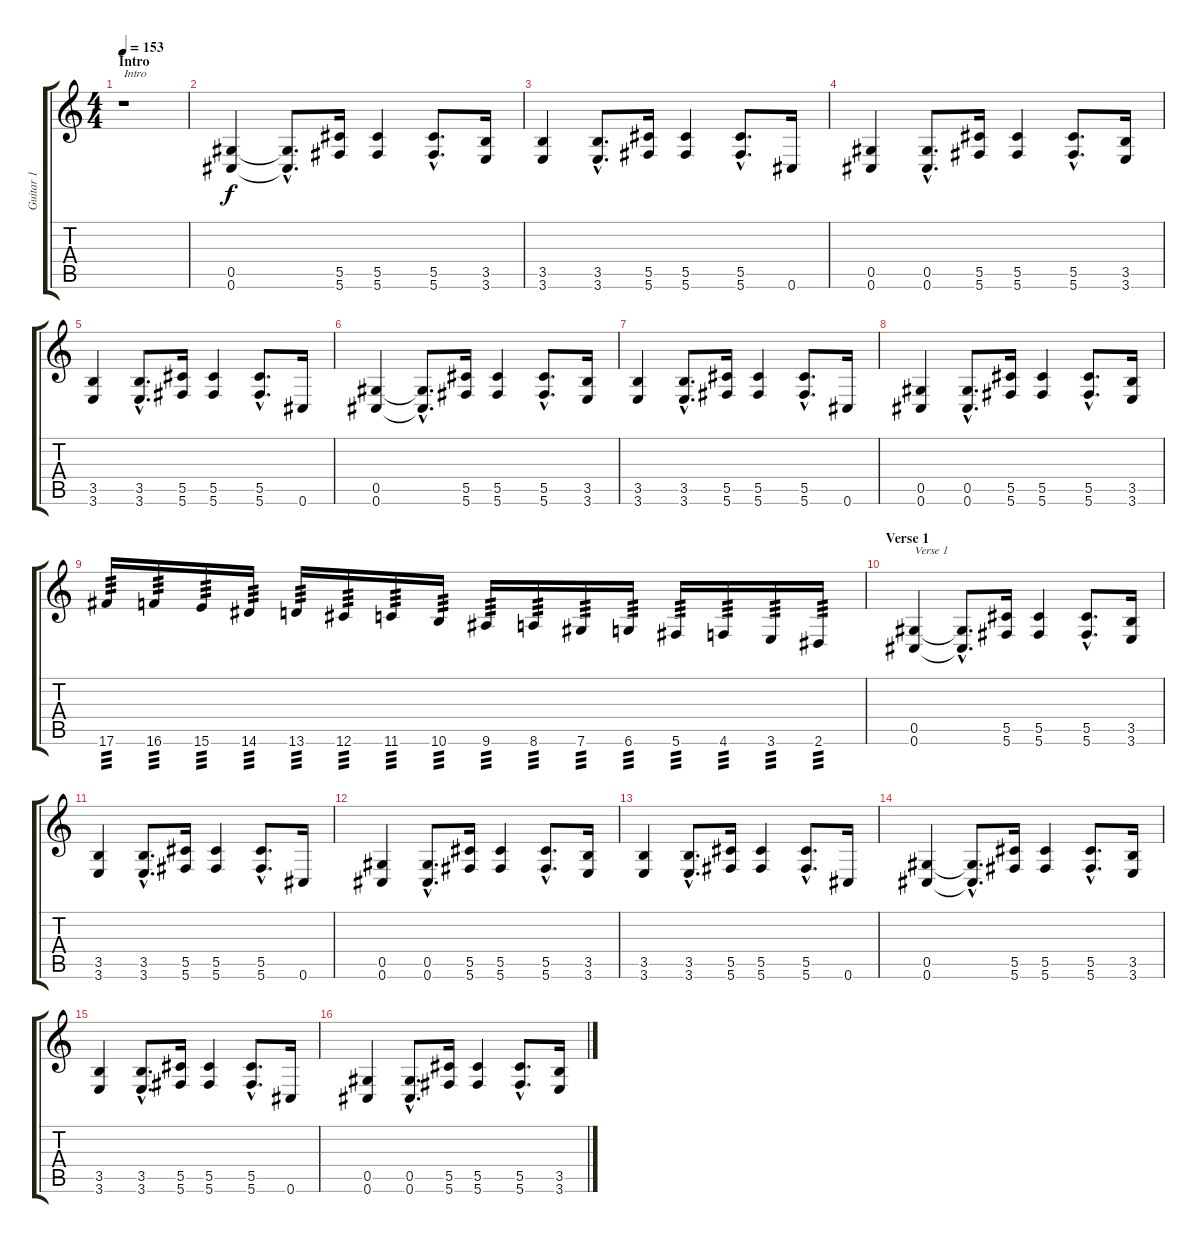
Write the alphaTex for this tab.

\track ("Guitar 1" "Guitar 1") {instrument distortionguitar}
\staff {score tabs}
\tuning (Eb4 Bb3 Gb3 Db3 Ab2 Db2) {hide}
\ts (4 4)
\section ("" "Intro")
\tempo 153
\clef g2
\ks c
r.1{txt "Intro" dy f instrument distortionguitar} |
(0.5 0.6).4 (0.5{hac t} 0.6{hac t}).8{d} (5.5 5.6).16 (5.5 5.6).4 (5.5{hac} 5.6{hac}).8{d} (3.5 3.6).16 |
(3.5 3.6).4 (3.5{hac} 3.6{hac}).8{d} (5.5 5.6).16 (5.5 5.6).4 (5.5{hac} 5.6{hac}).8{d} 0.6.16 |
(0.5 0.6).4 (0.5{hac} 0.6{hac}).8{d} (5.5 5.6).16 (5.5 5.6).4 (5.5{hac} 5.6{hac}).8{d} (3.5 3.6).16 |
(3.5 3.6).4 (3.5{hac} 3.6{hac}).8{d} (5.5 5.6).16 (5.5 5.6).4 (5.5{hac} 5.6{hac}).8{d} 0.6.16 |
(0.5 0.6).4 (0.5{hac t} 0.6{hac t}).8{d} (5.5 5.6).16 (5.5 5.6).4 (5.5{hac} 5.6{hac}).8{d} (3.5 3.6).16 |
(3.5 3.6).4 (3.5{hac} 3.6{hac}).8{d} (5.5 5.6).16 (5.5 5.6).4 (5.5{hac} 5.6{hac}).8{d} 0.6.16 |
(0.5 0.6).4 (0.5{hac} 0.6{hac}).8{d} (5.5 5.6).16 (5.5 5.6).4 (5.5{hac} 5.6{hac}).8{d} (3.5 3.6).16 |
17.6.16{tp 3} 16.6.16{tp 3} 15.6.16{tp 3} 14.6.16{tp 3} 13.6.16{tp 3} 12.6.16{tp 3} 11.6.16{tp 3} 10.6.16{tp 3} 9.6.16{tp 3} 8.6.16{tp 3} 7.6.16{tp 3} 6.6.16{tp 3} 5.6.16{tp 3} 4.6.16{tp 3} 3.6.16{tp 3} 2.6.16{tp 3} |
\section ("" "Verse 1")
(0.5 0.6).4{txt "Verse 1"} (0.5{hac t} 0.6{hac t}).8{d} (5.5 5.6).16 (5.5 5.6).4 (5.5{hac} 5.6{hac}).8{d} (3.5 3.6).16 |
(3.5 3.6).4 (3.5{hac} 3.6{hac}).8{d} (5.5 5.6).16 (5.5 5.6).4 (5.5{hac} 5.6{hac}).8{d} 0.6.16 |
(0.5 0.6).4 (0.5{hac} 0.6{hac}).8{d} (5.5 5.6).16 (5.5 5.6).4 (5.5{hac} 5.6{hac}).8{d} (3.5 3.6).16 |
(3.5 3.6).4 (3.5{hac} 3.6{hac}).8{d} (5.5 5.6).16 (5.5 5.6).4 (5.5{hac} 5.6{hac}).8{d} 0.6.16 |
(0.5 0.6).4 (0.5{hac t} 0.6{hac t}).8{d} (5.5 5.6).16 (5.5 5.6).4 (5.5{hac} 5.6{hac}).8{d} (3.5 3.6).16 |
(3.5 3.6).4 (3.5{hac} 3.6{hac}).8{d} (5.5 5.6).16 (5.5 5.6).4 (5.5{hac} 5.6{hac}).8{d} 0.6.16 |
(0.5 0.6).4 (0.5{hac} 0.6{hac}).8{d} (5.5 5.6).16 (5.5 5.6).4 (5.5{hac} 5.6{hac}).8{d} (3.5 3.6).16
